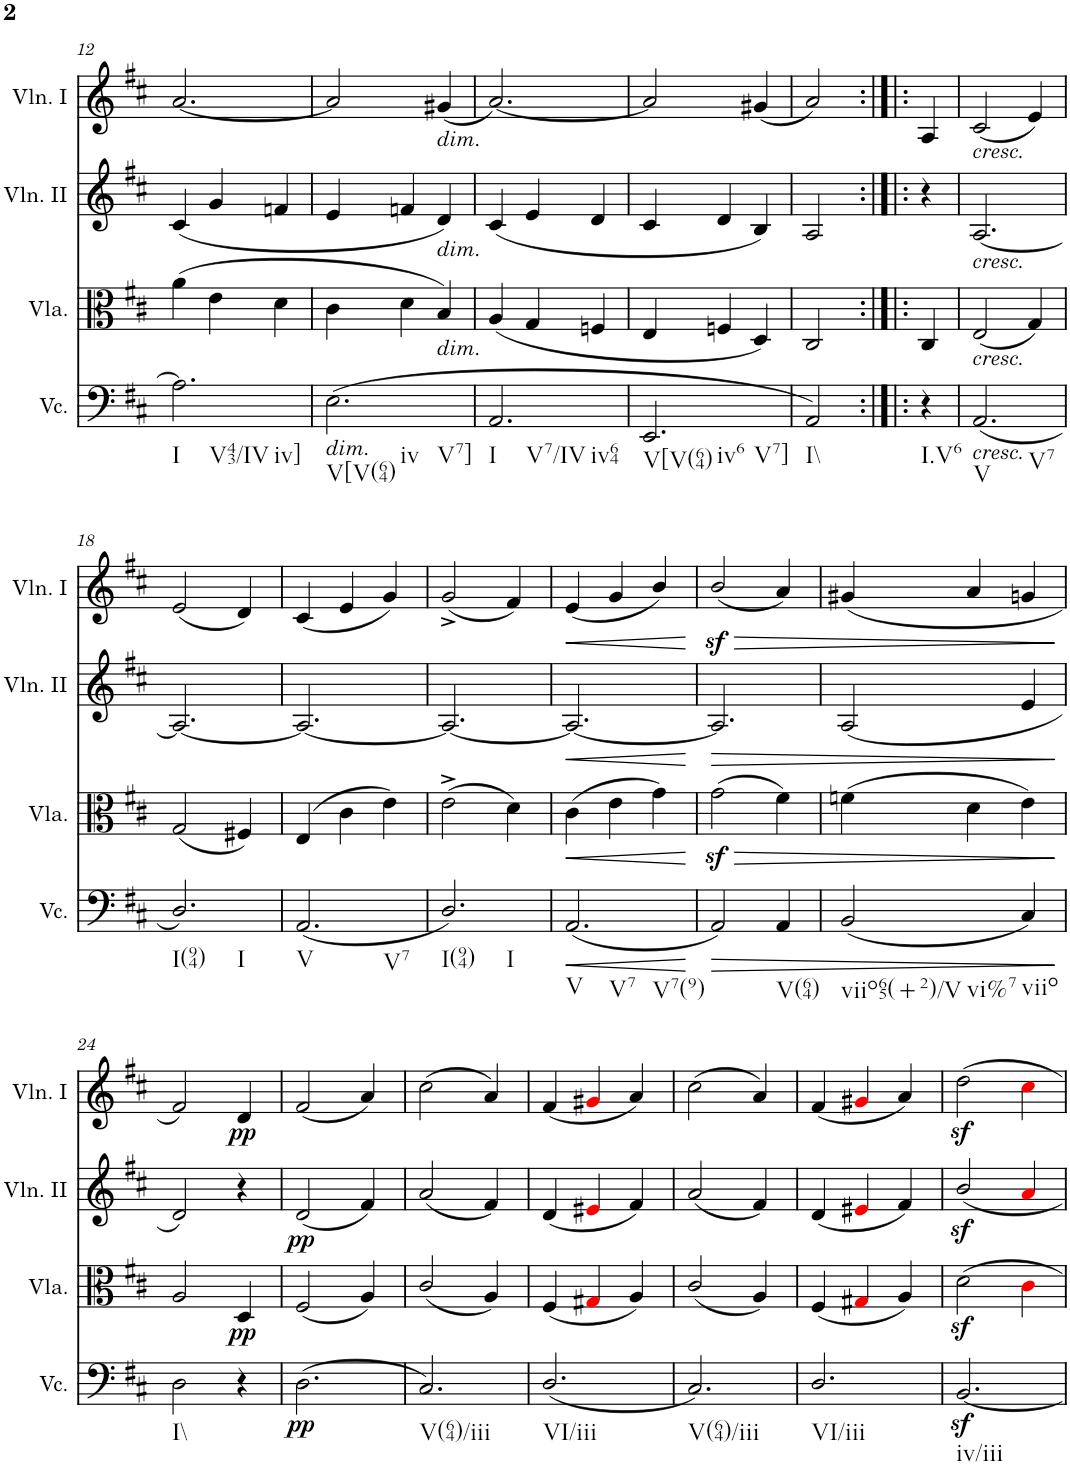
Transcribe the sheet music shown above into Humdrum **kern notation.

**kern	**dynam	**kern	**dynam	**kern	**dynam	**kern	**dynam
*part4	*part4	*part3	*part3	*part2	*part2	*part1	*part1
*staff4	*staff4	*staff3	*staff3	*staff2	*staff2	*staff1	*staff1
*I"Violoncello	*	*I"Viola	*	*I"Violino II	*	*I"Violino I	*
*I'Vc.	*	*I'Vla.	*	*I'Vln. II	*	*I'Vln. I	*
!!LO:PB:g=z
*clefF4	*	*clefC3	*	*clefG2	*	*clefG2	*
*k[f#c#]	*	*k[f#c#]	*	*k[f#c#]	*	*k[f#c#]	*
*M3/4	*	*M3/4	*	*M3/4	*	*M3/4	*
=12	=12	=12	=12	=12	=12	=12	=12
!LO:TX:b:t=I	!	!	!	!	!	!	!
!LO:TX:b:t=V43/IV	!	!	!	!	!	!	!
!LO:TX:b:t=iv]	!	!	!	!	!	!	!
2.A\]	.	(4a\	.	(4c#/	.	[2.a/	.
.	.	4e\	.	4g/	.	.	.
.	.	4d\	.	4fn/	.	.	.
=13	=13	=13	=13	=13	=13	=13	=13
!LO:TX:b:i:t=dim.	!	!	!	!	!	!	!
!LO:TX:b:t=V[V(64)	!	!	!	!	!	!	!
!LO:TX:b:t=iv	!	!	!	!	!	!	!
!LO:TX:b:t=V7]	!	!	!	!	!	!	!
(2.E\	.	4c#\	.	4e/	.	2a/]	.
.	.	4d\	.	4fn/	.	.	.
!	!	!	!	!	!	!LO:TX:b:i:t=dim.	!
!	!	!	!	!LO:TX:b:i:t=dim.	!	!	!
!	!	!LO:TX:b:i:t=dim.	!	!	!	!	!
.	.	4B/)	.	4d/)	.	(4g#X/	.
=14	=14	=14	=14	=14	=14	=14	=14
!LO:TX:b:t=I	!	!	!	!	!	!	!
!LO:TX:b:t=V7/IV	!	!	!	!	!	!	!
!LO:TX:b:t=iv64	!	!	!	!	!	!	!
2.AA/	.	(4A/	.	(4c#/	.	[2.a/)	.
.	.	4G/	.	4e/	.	.	.
.	.	4Fn/	.	4d/	.	.	.
=15	=15	=15	=15	=15	=15	=15	=15
!LO:TX:b:t=V[V(64)	!	!	!	!	!	!	!
!LO:TX:b:t=iv6	!	!	!	!	!	!	!
!LO:TX:b:t=V7]	!	!	!	!	!	!	!
2.EE/	.	4E/	.	4c#/	.	2a/]	.
.	.	4Fn/	.	4d/	.	.	.
.	.	4D/)	.	4B/)	.	(4g#X/	.
=16	=16	=16	=16	=16	=16	=16	=16
!LO:TX:b:t=I\\	!	!	!	!	!	!	!
2AA/)	.	2C#/	.	2A/	.	2a/)	.
=16X1:|!|:	=16X1:|!|:	=16X1:|!|:	=16X1:|!|:	=16X1:|!|:	=16X1:|!|:	=16X1:|!|:	=16X1:|!|:
!LO:TX:b:t=I.V6	!	!	!	!	!	!	!
4r	.	4C#/	.	4r	.	4A/	.
=17	=17	=17	=17	=17	=17	=17	=17
!	!	!	!	!	!	!LO:TX:b:i:t=cresc.	!
!	!	!	!	!LO:TX:b:i:t=cresc.	!	!	!
!	!	!LO:TX:b:i:t=cresc.	!	!	!	!	!
!LO:TX:b:i:t=cresc.	!	!	!	!	!	!	!
!LO:TX:b:t=V	!	!	!	!	!	!	!
!LO:TX:b:t=V7	!	!	!	!	!	!	!
(2.AA/	.	(2E/	.	[2.A/	.	(2c#/	.
.	.	4G/)	.	.	.	4e/)	.
!!LO:LB:g=z
=18	=18	=18	=18	=18	=18	=18	=18
!LO:TX:b:t=I(94)	!	!	!	!	!	!	!
!LO:TX:b:t=I	!	!	!	!	!	!	!
2.D/)	.	(2G/	.	2.A/_	.	(2e/	.
.	.	4F#X/)	.	.	.	4d/)	.
=19	=19	=19	=19	=19	=19	=19	=19
!LO:TX:b:t=V	!	!	!	!	!	!	!
!LO:TX:b:t=V7	!	!	!	!	!	!	!
(2.AA/	.	(4E/	.	2.A/_	.	(4c#/	.
.	.	4c#\	.	.	.	4e/	.
.	.	4e\)	.	.	.	4g/)	.
=20	=20	=20	=20	=20	=20	=20	=20
!LO:TX:b:t=I(94)	!	!	!	!	!	!	!
!LO:TX:b:t=I	!	!	!	!	!	!	!
2.D/)	.	(2e^\	.	2.A/_	.	(2g^/	.
.	.	4d\)	.	.	.	4f#/)	.
=21	=21	=21	=21	=21	=21	=21	=21
!LO:TX:b:t=V	!	!	!	!	!	!	!
!LO:TX:b:t=V7	!	!	!	!	!	!	!
!LO:TX:b:t=V7(9)	!	!	!	!	!	!	!
!	!LO:HP:b	!	!LO:HP:b	!	!LO:HP:b	!	!LO:HP:b
(2.AA/	<	(4c#\	<	2.A/_	<	(4e/	<
.	.	4e\	.	.	.	4g/	.
.	.	4g\)	.	.	.	4b/)	.
.	[	.	[	.	[	.	[
=22	=22	=22	=22	=22	=22	=22	=22
!	!LO:HP:b	!	!LO:HP:b	!	!LO:HP:b	!	!LO:HP:b
2AA/)	>	(2gz<\	>	2.A/]	>	(2bz</	>
!LO:TX:b:t=V(64)	!	!	!	!	!	!	!
4AA/	.	4f#\)	.	.	.	4a/)	.
=23	=23	=23	=23	=23	=23	=23	=23
!LO:TX:b:t=viio65(+2)/V	!	!	!	!	!	!	!
!LO:TX:b:t=vi%7	!	!	!	!	!	!	!
(2BB/	.	(4fn\	.	(2A/	.	(4g#X/	.
.	.	4d\	.	.	.	4a/	.
!LO:TX:b:t=viio	!	!	!	!	!	!	!
4C#/)	.	4e\)	.	4e/	.	4gn/	.
.	]	.	]	.	]	.	]
!!LO:LB:g=z
=24	=24	=24	=24	=24	=24	=24	=24
!LO:TX:b:t=I\\	!	!	!	!	!	!	!
2D\	.	2A/	.	2d/)	.	2f#/)	.
!	!	!	!LO:DY:b	!	!	!	!LO:DY:b
4r	.	4D/	pp	4r	.	4d/	pp
=25	=25	=25	=25	=25	=25	=25	=25
!	!LO:DY:b	!	!	!	!LO:DY:b	!	!
(2.D\	pp	(2F#/	.	(2d/	pp	(2f#/	.
.	.	4A/)	.	4f#/)	.	4a/)	.
=26	=26	=26	=26	=26	=26	=26	=26
!LO:TX:b:t=V(64)/iii	!	!	!	!	!	!	!
2.C#/)	.	(2c#/	.	(2a/	.	(2cc#\	.
.	.	4A/)	.	4f#/)	.	4a/)	.
=27	=27	=27	=27	=27	=27	=27	=27
!LO:TX:b:t=VI/iii	!	!	!	!	!	!	!
(2.D/	.	(4F#/	.	(4d/	.	(4f#/	.
.	.	4G#Xi/	.	4e#Xi/	.	4g#Xi/	.
.	.	4A/)	.	4f#/)	.	4a/)	.
=28	=28	=28	=28	=28	=28	=28	=28
!LO:TX:b:t=V(64)/iii	!	!	!	!	!	!	!
2.C#/)	.	(2c#/	.	(2a/	.	(2cc#\	.
.	.	4A/)	.	4f#/)	.	4a/)	.
=29	=29	=29	=29	=29	=29	=29	=29
!LO:TX:b:t=VI/iii	!	!	!	!	!	!	!
2.D/	.	(4F#/	.	(4d/	.	(4f#/	.
.	.	4G#Xi/	.	4e#Xi/	.	4g#Xi/	.
.	.	4A/)	.	4f#/)	.	4a/)	.
=30	=30	=30	=30	=30	=30	=30	=30
!LO:TX:b:t=iv/iii	!	!	!	!	!	!	!
[2.BBz</	.	2dz<\	.	2bz</	.	2ddz<\	.
.	.	4c#i\	.	4ai/	.	4cc#i\	.
=	=	=	=	=	=	=	=
*-	*-	*-	*-	*-	*-	*-	*-
